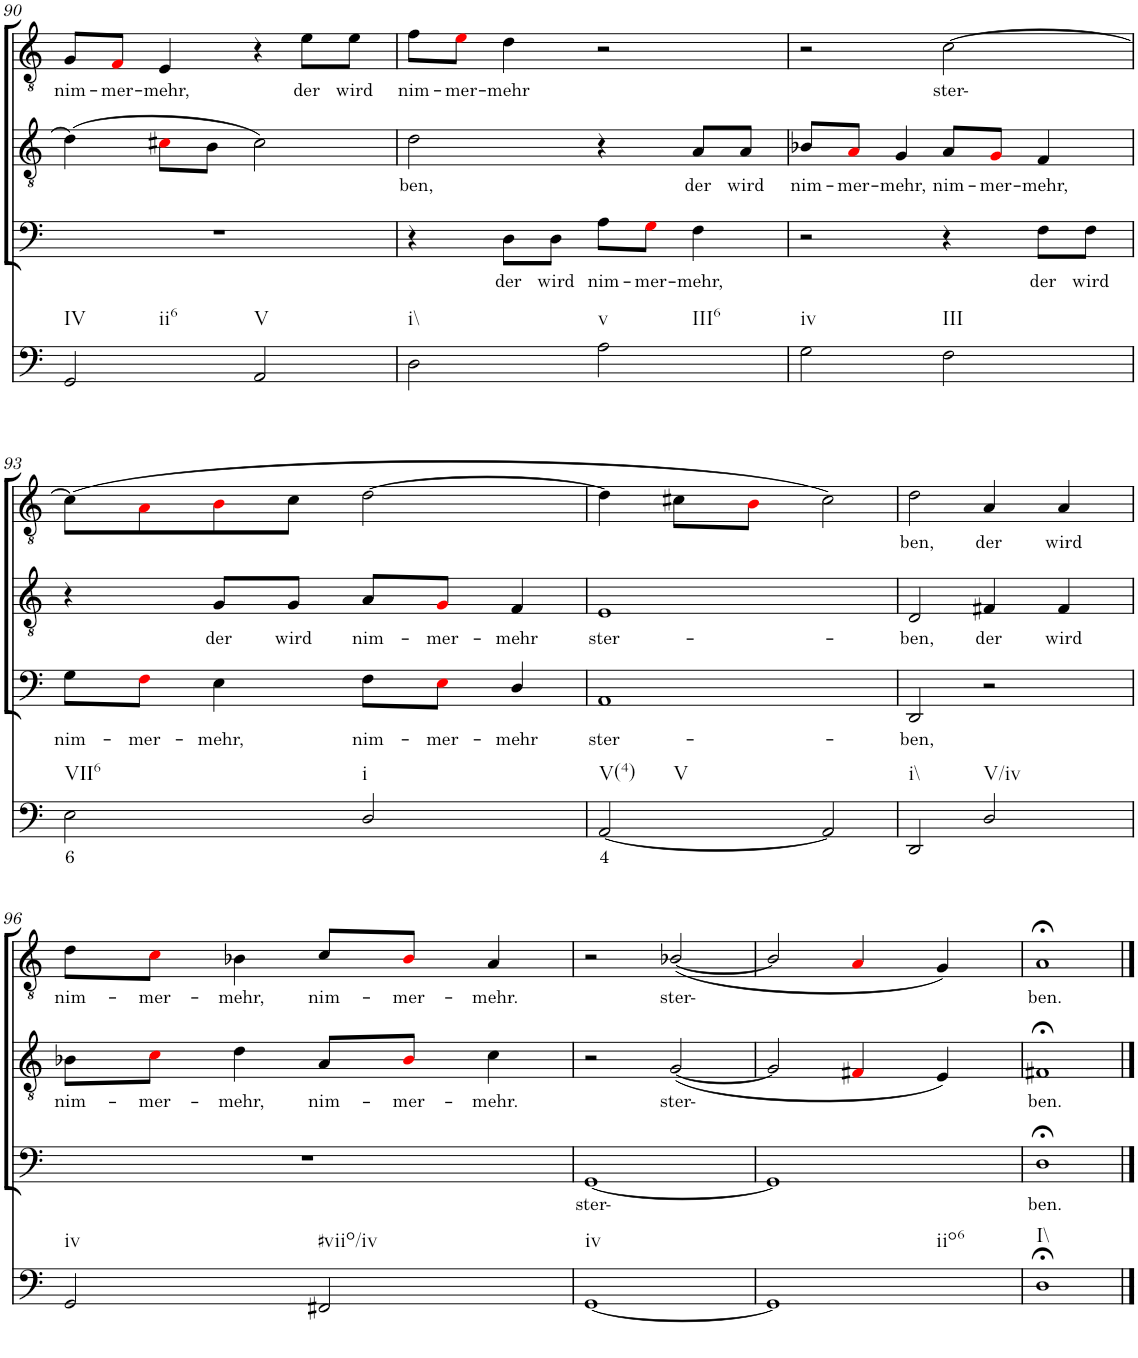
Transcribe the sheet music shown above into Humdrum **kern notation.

**kern	**text	**kern	**text	**kern	**text	**kern	**text
*part4	*part4	*part3	*part3	*part2	*part2	*part1	*part1
*staff4	*staff4	*staff3	*staff3	*staff2	*staff2	*staff1	*staff1
*I"Continuo	*	*I"Bass	*	*I"Tenor II	*	*I"Tenor I	*
!!LO:PB:g=z
*clefF4	*	*clefF4	*	*clefGv2	*	*clefGv2	*
*k[]	*	*k[]	*	*k[]	*	*k[]	*
*M4/4	*	*M4/4	*	*M4/4	*	*M4/4	*
=90	=90	=90	=90	=90	=90	=90	=90
!LO:TX:b:t=IV	!	!	!	!	!	!	!
!LO:TX:b:t=ii6	!	!	!	!	!	!	!
!	!	!	!	!	!	!	!LO:LY:b
2GG/	.	1r	.	(4d\]	.	8G/L	nim-
!	!	!	!	!	!	!	!LO:LY:b
.	.	.	.	.	.	8Fi/J	mer-
!	!	!	!	!	!	!	!LO:LY:b
.	.	.	.	8c#Xi\L	.	4E/	mehr,
.	.	.	.	8B\J	.	.	.
!LO:TX:b:t=V	!	!	!	!	!	!	!
2AA/	.	.	.	2c#\)	.	4r	.
!	!	!	!	!	!	!	!LO:LY:b
.	.	.	.	.	.	8e\L	der
!	!	!	!	!	!	!	!LO:LY:b
.	.	.	.	.	.	8e\J	wird
=91	=91	=91	=91	=91	=91	=91	=91
!LO:TX:b:t=i\\	!	!	!	!	!	!	!
!	!	!	!	!	!LO:LY:b	!	!LO:LY:b
2D\	.	4r	.	2d\	ben,	8f\L	nim-
!	!	!	!	!	!	!	!LO:LY:b
.	.	.	.	.	.	8ei\J	mer-
!	!	!	!LO:LY:b	!	!	!	!LO:LY:b
.	.	8D\L	der	.	.	4d\	mehr
!	!	!	!LO:LY:b	!	!	!	!
.	.	8D\J	wird	.	.	.	.
!LO:TX:b:t=v	!	!	!	!	!	!	!
!LO:TX:b:t=III6	!	!	!	!	!	!	!
!	!	!	!LO:LY:b	!	!	!	!
2A\	.	8A\L	nim-	4r	.	2r	.
!	!	!	!LO:LY:b	!	!	!	!
.	.	8Gi\J	mer-	.	.	.	.
!	!	!	!LO:LY:b	!	!LO:LY:b	!	!
.	.	4F\	mehr,	8A/L	der	.	.
!	!	!	!	!	!LO:LY:b	!	!
.	.	.	.	8A/J	wird	.	.
=92	=92	=92	=92	=92	=92	=92	=92
!LO:TX:b:t=iv	!	!	!	!	!	!	!
!	!	!	!	!	!LO:LY:b	!	!
2G\	.	2r	.	8B-X/L	nim-	2r	.
!	!	!	!	!	!LO:LY:b	!	!
.	.	.	.	8Ai/J	mer-	.	.
!	!	!	!	!	!LO:LY:b	!	!
.	.	.	.	4G/	mehr,	.	.
!LO:TX:b:t=III	!	!	!	!	!	!	!
!	!	!	!	!	!LO:LY:b	!	!LO:LY:b
2F\	.	4r	.	8A/L	nim-	[2c\	ster-
!	!	!	!	!	!LO:LY:b	!	!
.	.	.	.	8Gi/J	mer-	.	.
!	!	!	!LO:LY:b	!	!LO:LY:b	!	!
.	.	8F\L	der	4F/	mehr,	.	.
!	!	!	!LO:LY:b	!	!	!	!
.	.	8F\J	wird	.	.	.	.
!!LO:LB:g=z
=93	=93	=93	=93	=93	=93	=93	=93
!LO:TX:b:t=VII6	!	!	!	!	!	!	!
!	!LO:LY:b	!	!LO:LY:b	!	!	!	!
2E\	6	8G\L	nim-	4r	.	(8c\L]	.
!	!	!	!LO:LY:b	!	!	!	!
.	.	8Fi\J	mer-	.	.	8Ai\	.
!	!	!	!LO:LY:b	!	!LO:LY:b	!	!
.	.	4E\	mehr,	8G/L	der	8Bi\	.
!	!	!	!	!	!LO:LY:b	!	!
.	.	.	.	8G/J	wird	8c\J	.
!LO:TX:b:t=i	!	!	!	!	!	!	!
!	!	!	!LO:LY:b	!	!LO:LY:b	!	!
2D/	.	8F\L	nim-	8A/L	nim-	[2d\	.
!	!	!	!LO:LY:b	!	!LO:LY:b	!	!
.	.	8Ei\J	mer-	8Gi/J	mer-	.	.
!	!	!	!LO:LY:b	!	!LO:LY:b	!	!
.	.	4D/	mehr	4F/	mehr	.	.
=94	=94	=94	=94	=94	=94	=94	=94
!LO:TX:b:t=V(4)	!	!	!	!	!	!	!
!LO:TX:b:t=V	!	!	!	!	!	!	!
!	!LO:LY:b	!	!LO:LY:b	!	!LO:LY:b	!	!
[2AA/	4	1AA	ster-	1E	ster-	4d\]	.
.	.	.	.	.	.	8c#X\L	.
.	.	.	.	.	.	8Bi\J	.
2AA/]	.	.	.	.	.	2c#\)	.
=95	=95	=95	=95	=95	=95	=95	=95
!LO:TX:b:t=i\\	!	!	!	!	!	!	!
!	!	!	!LO:LY:b	!	!LO:LY:b	!	!LO:LY:b
2DD/	.	2DD/	ben,	2D/	ben,	2d\	ben,
!LO:TX:b:t=V/iv	!	!	!	!	!	!	!
!	!	!	!	!	!LO:LY:b	!	!LO:LY:b
2D/	.	2r	.	4F#X/	der	4A/	der
!	!	!	!	!	!LO:LY:b	!	!LO:LY:b
.	.	.	.	4F#/	wird	4A/	wird
!!LO:LB:g=z
=96	=96	=96	=96	=96	=96	=96	=96
!LO:TX:b:t=iv	!	!	!	!	!	!	!
!	!	!	!	!	!LO:LY:b	!	!LO:LY:b
2GG/	.	1r	.	8B-X\L	nim-	8d\L	nim-
!	!	!	!	!	!LO:LY:b	!	!LO:LY:b
.	.	.	.	8ci\J	mer-	8ci\J	mer-
!	!	!	!	!	!LO:LY:b	!	!LO:LY:b
.	.	.	.	4d\	mehr,	4B-X\	mehr,
!LO:TX:b:t=#viio/iv	!	!	!	!	!	!	!
!	!	!	!	!	!LO:LY:b	!	!LO:LY:b
2FF#X/	.	.	.	8A/L	nim-	8c/L	nim-
!	!	!	!	!	!LO:LY:b	!	!LO:LY:b
.	.	.	.	8B-i/J	mer-	8B-i/J	mer-
!	!	!	!	!	!LO:LY:b	!	!LO:LY:b
.	.	.	.	4c\	mehr.	4A/	mehr.
=97	=97	=97	=97	=97	=97	=97	=97
!LO:TX:b:t=iv	!	!	!	!	!	!	!
!	!	!	!LO:LY:b	!	!	!	!
[1GG	.	[1GG	ster-	2r	.	2r	.
!	!	!	!	!	!LO:LY:b	!	!LO:LY:b
.	.	.	.	([2G/	ster-	([2B-X/	ster-
=98	=98	=98	=98	=98	=98	=98	=98
!LO:TX:b:t=iio6	!	!	!	!	!	!	!
1GG]	.	1GG]	.	2G/]	.	2B-/]	.
.	.	.	.	4F#Xi/	.	4Ai/	.
.	.	.	.	4E/)	.	4G/)	.
=99	=99	=99	=99	=99	=99	=99	=99
!LO:TX:b:t=I\\	!	!	!	!	!	!	!
!	!	!	!LO:LY:b	!	!LO:LY:b	!	!LO:LY:b
1D;<	.	1D;<	ben.	1F#X;<	ben.	1A;<	ben.
==	==	==	==	==	==	==	==
*-	*-	*-	*-	*-	*-	*-	*-
